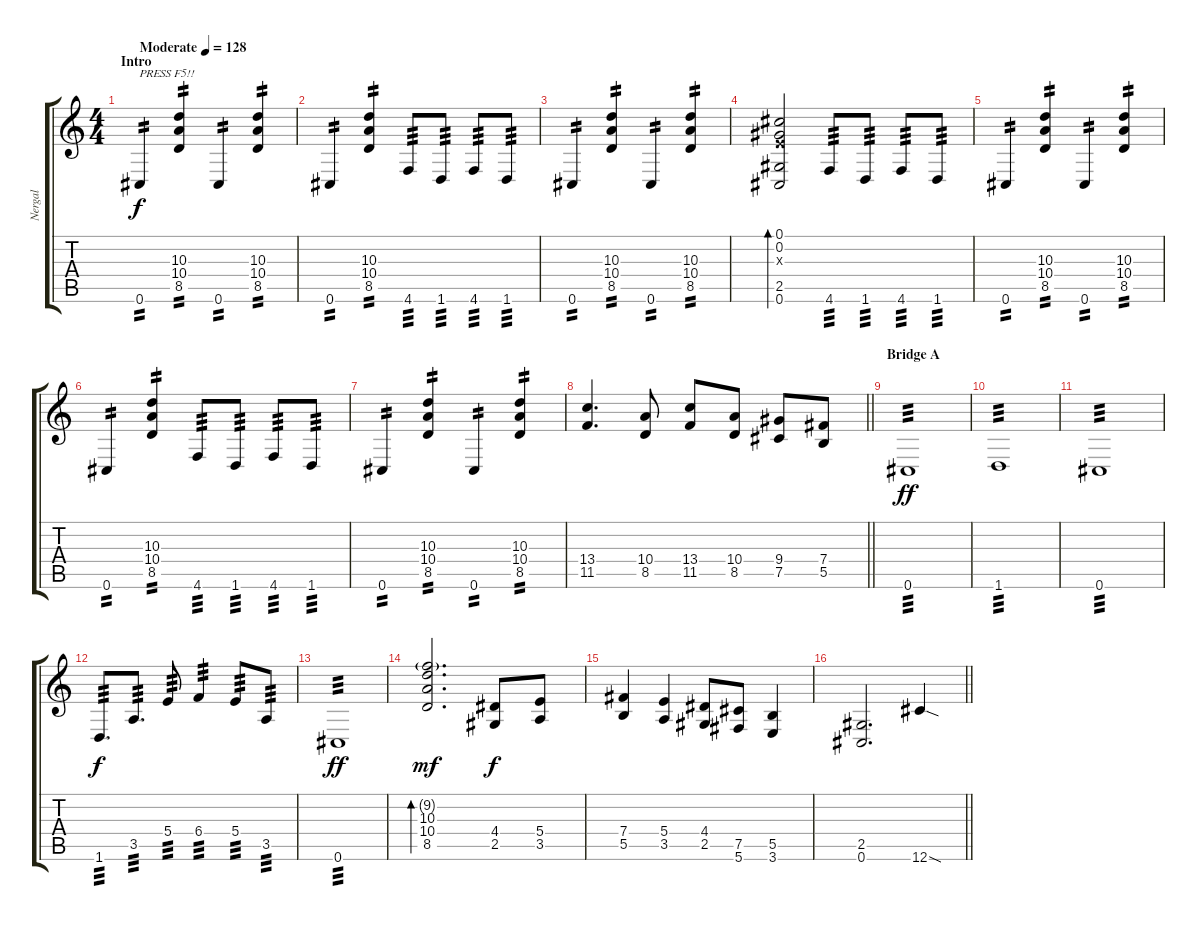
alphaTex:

\track ("Nergal " "Nergal ") {instrument distortionguitar}
\staff {score tabs}
\tuning (Db4 Ab3 E3 B2 Gb2 Db2) {hide}
\ts (4 4)
\section ("" "Intro")
\tempo (128 "Moderate")
\clef g2
\ks c
0.6.4{txt "PRESS F5!!" tp 2 dy f instrument distortionguitar} (10.3 10.4 8.5).4{tp 2} 0.6.4{tp 2} (10.3 10.4 8.5).4{tp 2} |
0.6.4{tp 2} (10.3 10.4 8.5).4{tp 2} 4.6.8{tp 3} 1.6.8{tp 3} 4.6.8{tp 3} 1.6.8{tp 3} |
0.6.4{tp 2} (10.3 10.4 8.5).4{tp 2} 0.6.4{tp 2} (10.3 10.4 8.5).4{tp 2} |
(0.1 0.2 0.3{x} 2.5 0.6).2{bd 240} 4.6.8{tp 3} 1.6.8{tp 3} 4.6.8{tp 3} 1.6.8{tp 3} |
0.6.4{tp 2} (10.3 10.4 8.5).4{tp 2} 0.6.4{tp 2} (10.3 10.4 8.5).4{tp 2} |
0.6.4{tp 2} (10.3 10.4 8.5).4{tp 2} 4.6.8{tp 3} 1.6.8{tp 3} 4.6.8{tp 3} 1.6.8{tp 3} |
0.6.4{tp 2} (10.3 10.4 8.5).4{tp 2} 0.6.4{tp 2} (10.3 10.4 8.5).4{tp 2} |
\barLineRight lightlight
(13.4 11.5).4{d} (10.4 8.5).8 (13.4 11.5).8 (10.4 8.5).8 (9.4 7.5).8 (7.4 5.5).8 |
\section ("" "Bridge A")
0.6.1{tp 3 dy ff} |
1.6.1{tp 3} |
0.6.1{tp 3} |
1.6.8{d tp 3 dy f} 3.5.8{d tp 3} 5.4.8{tp 3} 6.4.4{tp 3} 5.4.8{tp 3} 3.5.8{tp 3} |
0.6.1{tp 3 dy ff} |
(9.2{g} 10.3 10.4 8.5).2{d bd 240 dy mf} (4.4 2.5).8{dy f} (5.4 3.5).8 |
(7.4 5.5).4 (5.4 3.5).4 (4.4 2.5).8 (7.5 5.6).8 (5.5 3.6).4 |
\barLineRight lightlight
(2.5 0.6).2{d} 12.6{sod}.4
